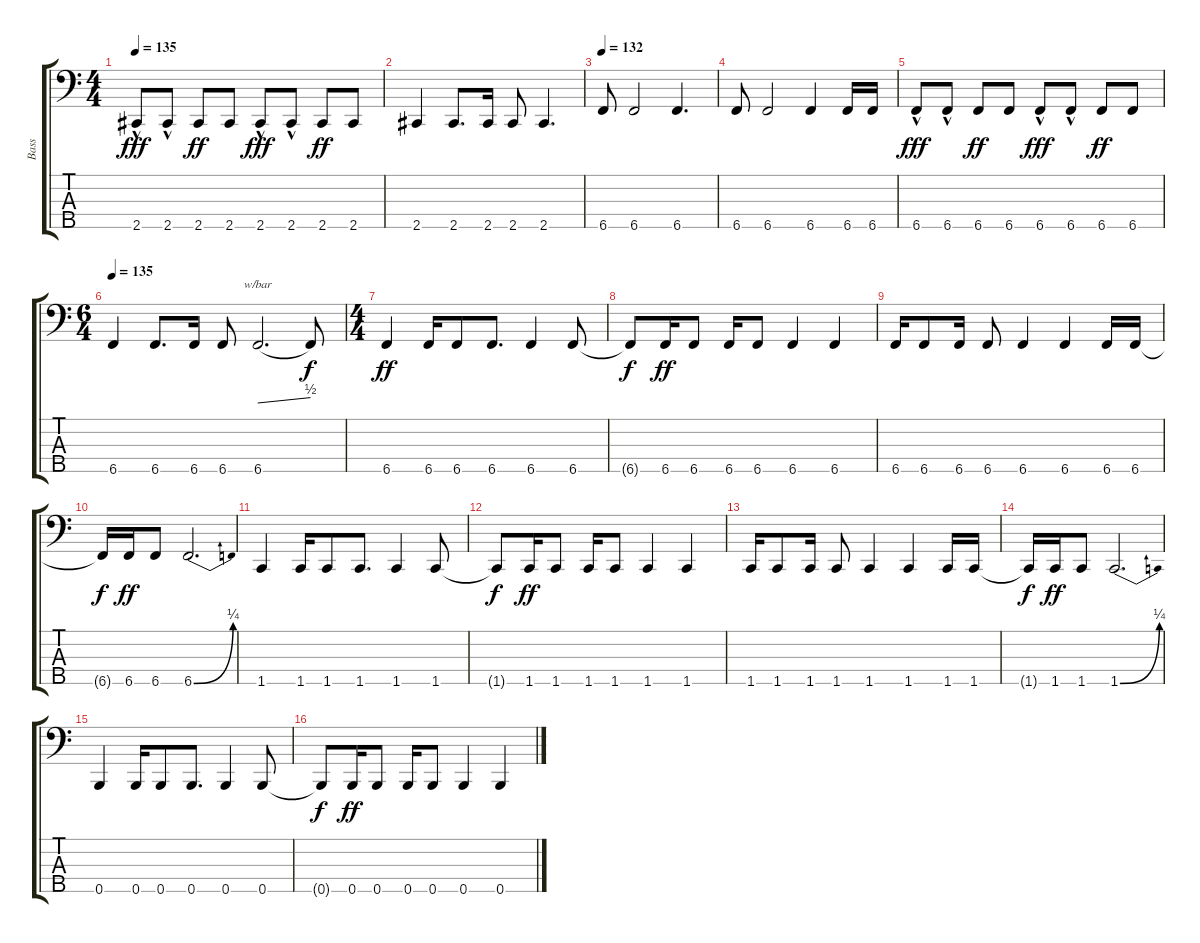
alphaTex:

\track ("Bass" "Bass") {instrument electricbasspick}
\staff {score tabs}
\tuning (G2 D2 A1 E1 B0) {hide}
\ts (4 4)
\tempo 135
\clef f4
\ks c
2.5{hac}.8{dy fff} 2.5{hac}.8 2.5.8{dy ff} 2.5.8 2.5{hac}.8{dy fff} 2.5{hac}.8 2.5.8{dy ff} 2.5.8 |
2.5.4 2.5.8{d} 2.5.16 2.5.8 2.5.4{d} |
\tempo 132
6.5.8 6.5.2 6.5.4{d} |
6.5.8 6.5.2 6.5.4 6.5.16 6.5.16 |
6.5{hac}.8{dy fff} 6.5{hac}.8 6.5.8{dy ff} 6.5.8 6.5{hac}.8{dy fff} 6.5{hac}.8 6.5.8{dy ff} 6.5.8 |
\ts (6 4)
\tempo 135
6.5.4 6.5.8{d} 6.5.16 6.5.8 6.5.2{d tbe (dive default 0 0 60 2)} 6.5{t}.8{dy f} |
\ts (4 4)
6.5.4{dy ff} 6.5.16 6.5.8 6.5.8{d} 6.5.4 6.5.8 |
6.5{t}.8{dy f} 6.5.16{dy ff} 6.5.8 6.5.16 6.5.8 6.5.4 6.5.4 |
6.5.16 6.5.8 6.5.16 6.5.8 6.5.4 6.5.4 6.5.16 6.5.16 |
6.5{t}.16{dy f} 6.5.16{dy ff} 6.5.8 6.5{be (bend 0 0 60 1)}.2{d} |
1.5.4 1.5.16 1.5.8 1.5.8{d} 1.5.4 1.5.8 |
1.5{t}.8{dy f} 1.5.16{dy ff} 1.5.8 1.5.16 1.5.8 1.5.4 1.5.4 |
1.5.16 1.5.8 1.5.16 1.5.8 1.5.4 1.5.4 1.5.16 1.5.16 |
1.5{t}.16{dy f} 1.5.16{dy ff} 1.5.8 1.5{be (bend 0 0 60 1)}.2{d} |
0.5.4 0.5.16 0.5.8 0.5.8{d} 0.5.4 0.5.8 |
0.5{t}.8{dy f} 0.5.16{dy ff} 0.5.8 0.5.16 0.5.8 0.5.4 0.5.4
